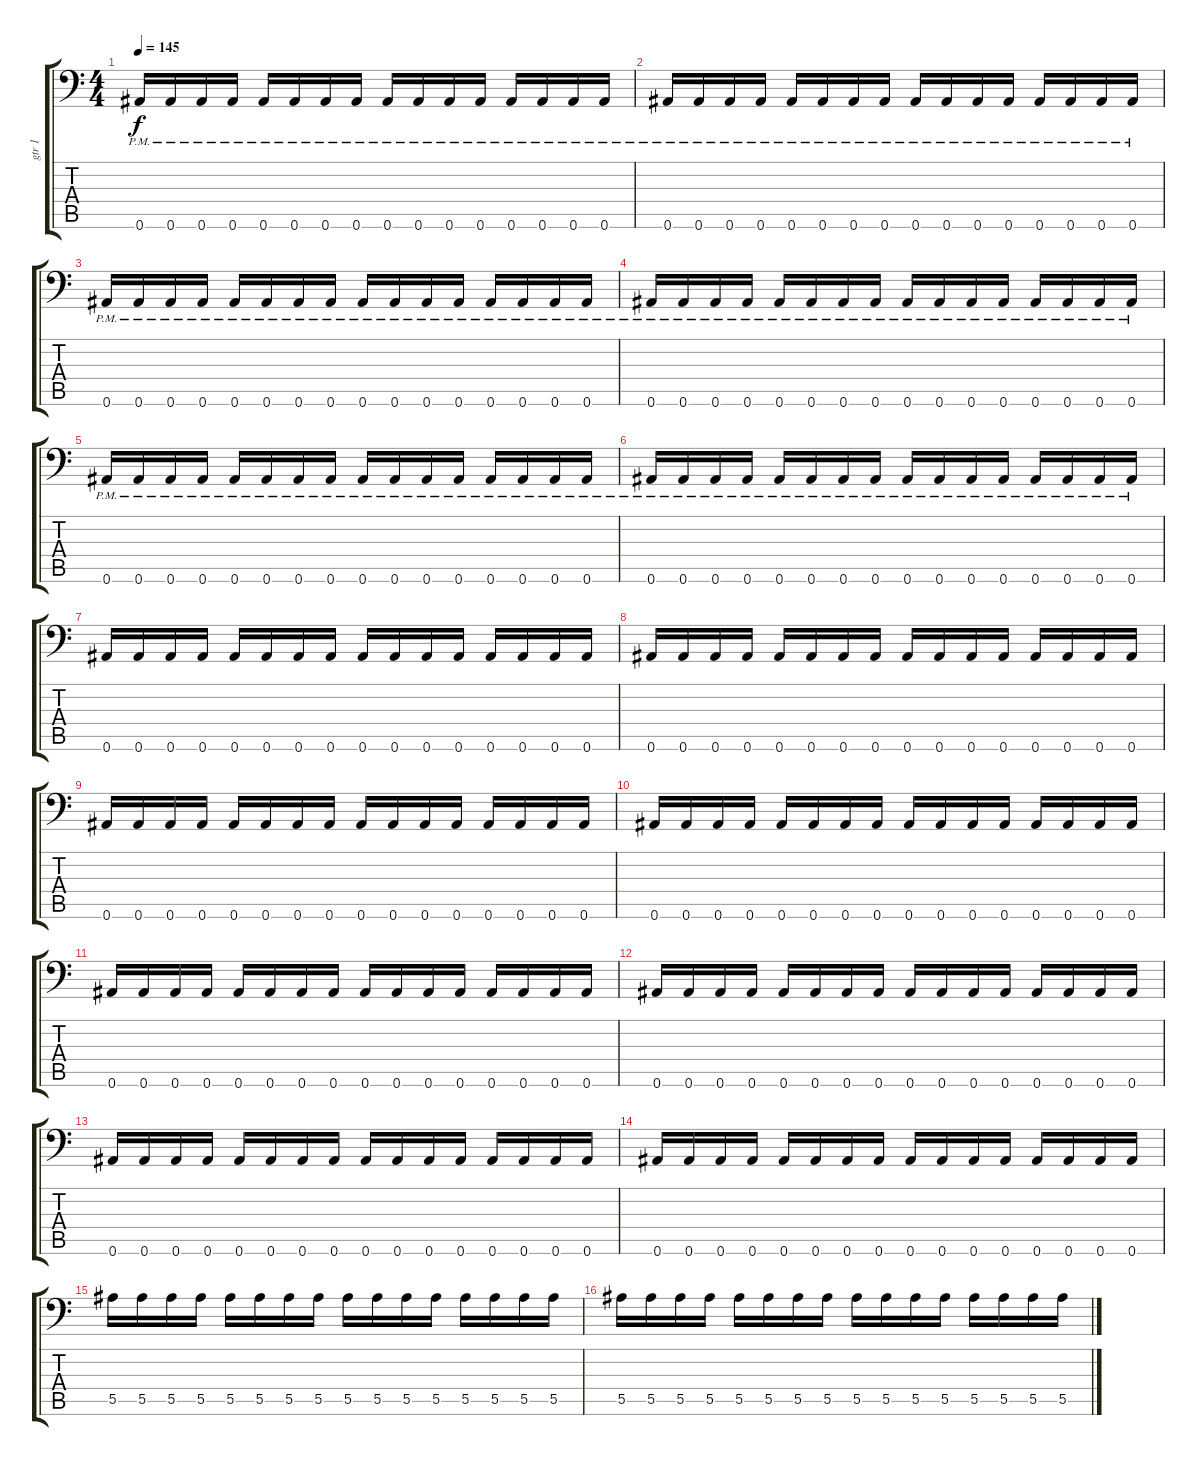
\track ("gtr 1" "gtr 1") {instrument distortionguitar}
\staff {score tabs}
\tuning (C4 G3 Eb3 Bb2 F2 Bb1) {hide}
\ts (4 4)
\tempo 145
\clef f4
\ks c
0.6{pm}.16{dy f} 0.6{pm}.16 0.6{pm}.16 0.6{pm}.16 0.6{pm}.16 0.6{pm}.16 0.6{pm}.16 0.6{pm}.16 0.6{pm}.16 0.6{pm}.16 0.6{pm}.16 0.6{pm}.16 0.6{pm}.16 0.6{pm}.16 0.6{pm}.16 0.6{pm}.16 |
0.6{pm}.16 0.6{pm}.16 0.6{pm}.16 0.6{pm}.16 0.6{pm}.16 0.6{pm}.16 0.6{pm}.16 0.6{pm}.16 0.6{pm}.16 0.6{pm}.16 0.6{pm}.16 0.6{pm}.16 0.6{pm}.16 0.6{pm}.16 0.6{pm}.16 0.6{pm}.16 |
0.6{pm}.16 0.6{pm}.16 0.6{pm}.16 0.6{pm}.16 0.6{pm}.16 0.6{pm}.16 0.6{pm}.16 0.6{pm}.16 0.6{pm}.16 0.6{pm}.16 0.6{pm}.16 0.6{pm}.16 0.6{pm}.16 0.6{pm}.16 0.6{pm}.16 0.6{pm}.16 |
0.6{pm}.16 0.6{pm}.16 0.6{pm}.16 0.6{pm}.16 0.6{pm}.16 0.6{pm}.16 0.6{pm}.16 0.6{pm}.16 0.6{pm}.16 0.6{pm}.16 0.6{pm}.16 0.6{pm}.16 0.6{pm}.16 0.6{pm}.16 0.6{pm}.16 0.6{pm}.16 |
0.6{pm}.16 0.6{pm}.16 0.6{pm}.16 0.6{pm}.16 0.6{pm}.16 0.6{pm}.16 0.6{pm}.16 0.6{pm}.16 0.6{pm}.16 0.6{pm}.16 0.6{pm}.16 0.6{pm}.16 0.6{pm}.16 0.6{pm}.16 0.6{pm}.16 0.6{pm}.16 |
0.6{pm}.16 0.6{pm}.16 0.6{pm}.16 0.6{pm}.16 0.6{pm}.16 0.6{pm}.16 0.6{pm}.16 0.6{pm}.16 0.6{pm}.16 0.6{pm}.16 0.6{pm}.16 0.6{pm}.16 0.6{pm}.16 0.6{pm}.16 0.6{pm}.16 0.6{pm}.16 |
0.6.16 0.6.16 0.6.16 0.6.16 0.6.16 0.6.16 0.6.16 0.6.16 0.6.16 0.6.16 0.6.16 0.6.16 0.6.16 0.6.16 0.6.16 0.6.16 |
0.6.16 0.6.16 0.6.16 0.6.16 0.6.16 0.6.16 0.6.16 0.6.16 0.6.16 0.6.16 0.6.16 0.6.16 0.6.16 0.6.16 0.6.16 0.6.16 |
0.6.16 0.6.16 0.6.16 0.6.16 0.6.16 0.6.16 0.6.16 0.6.16 0.6.16 0.6.16 0.6.16 0.6.16 0.6.16 0.6.16 0.6.16 0.6.16 |
0.6.16 0.6.16 0.6.16 0.6.16 0.6.16 0.6.16 0.6.16 0.6.16 0.6.16 0.6.16 0.6.16 0.6.16 0.6.16 0.6.16 0.6.16 0.6.16 |
0.6.16 0.6.16 0.6.16 0.6.16 0.6.16 0.6.16 0.6.16 0.6.16 0.6.16 0.6.16 0.6.16 0.6.16 0.6.16 0.6.16 0.6.16 0.6.16 |
0.6.16 0.6.16 0.6.16 0.6.16 0.6.16 0.6.16 0.6.16 0.6.16 0.6.16 0.6.16 0.6.16 0.6.16 0.6.16 0.6.16 0.6.16 0.6.16 |
0.6.16 0.6.16 0.6.16 0.6.16 0.6.16 0.6.16 0.6.16 0.6.16 0.6.16 0.6.16 0.6.16 0.6.16 0.6.16 0.6.16 0.6.16 0.6.16 |
0.6.16 0.6.16 0.6.16 0.6.16 0.6.16 0.6.16 0.6.16 0.6.16 0.6.16 0.6.16 0.6.16 0.6.16 0.6.16 0.6.16 0.6.16 0.6.16 |
5.5.16 5.5.16 5.5.16 5.5.16 5.5.16 5.5.16 5.5.16 5.5.16 5.5.16 5.5.16 5.5.16 5.5.16 5.5.16 5.5.16 5.5.16 5.5.16 |
5.5.16 5.5.16 5.5.16 5.5.16 5.5.16 5.5.16 5.5.16 5.5.16 5.5.16 5.5.16 5.5.16 5.5.16 5.5.16 5.5.16 5.5.16 5.5.16
